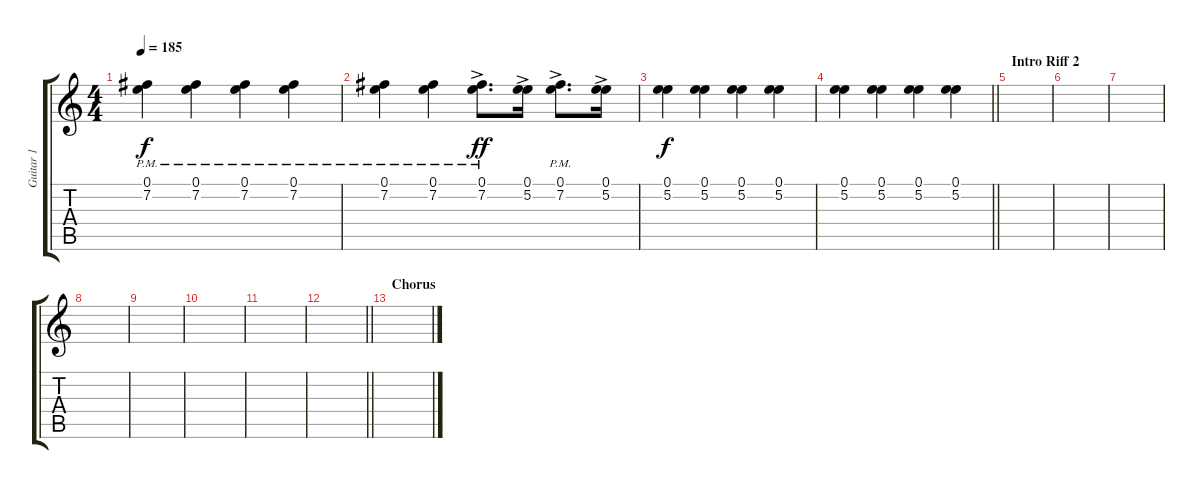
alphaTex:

\track ("Guitar 1" "Guitar 1") {instrument overdrivenguitar}
\staff {score tabs}
\tuning (E4 B3 G3 D3 A2 E2) {hide}
\ts (4 4)
\tempo 185
\clef g2
\ks c
(0.1{pm} 7.2{pm}).4{dy f} (0.1{pm} 7.2{pm}).4 (0.1{pm} 7.2{pm}).4 (0.1{pm} 7.2{pm}).4 |
(0.1{pm} 7.2{pm}).4 (0.1{pm} 7.2{pm}).4 (0.1{pm} 7.2{ac pm}).8{d dy ff} (0.1{ac} 5.2).16 (0.1{pm} 7.2{ac pm}).8{d} (0.1{ac} 5.2).16 |
(0.1 5.2).4{dy f volume 15} (0.1 5.2).4 (0.1 5.2).4 (0.1 5.2).4 |
\barLineRight lightlight
(0.1 5.2).4 (0.1 5.2).4 (0.1 5.2).4 (0.1 5.2).4 |
\section ("" "Intro Riff 2")
|
|
|
|
|
|
|
\barLineRight lightlight
|
\section ("" "Chorus")
